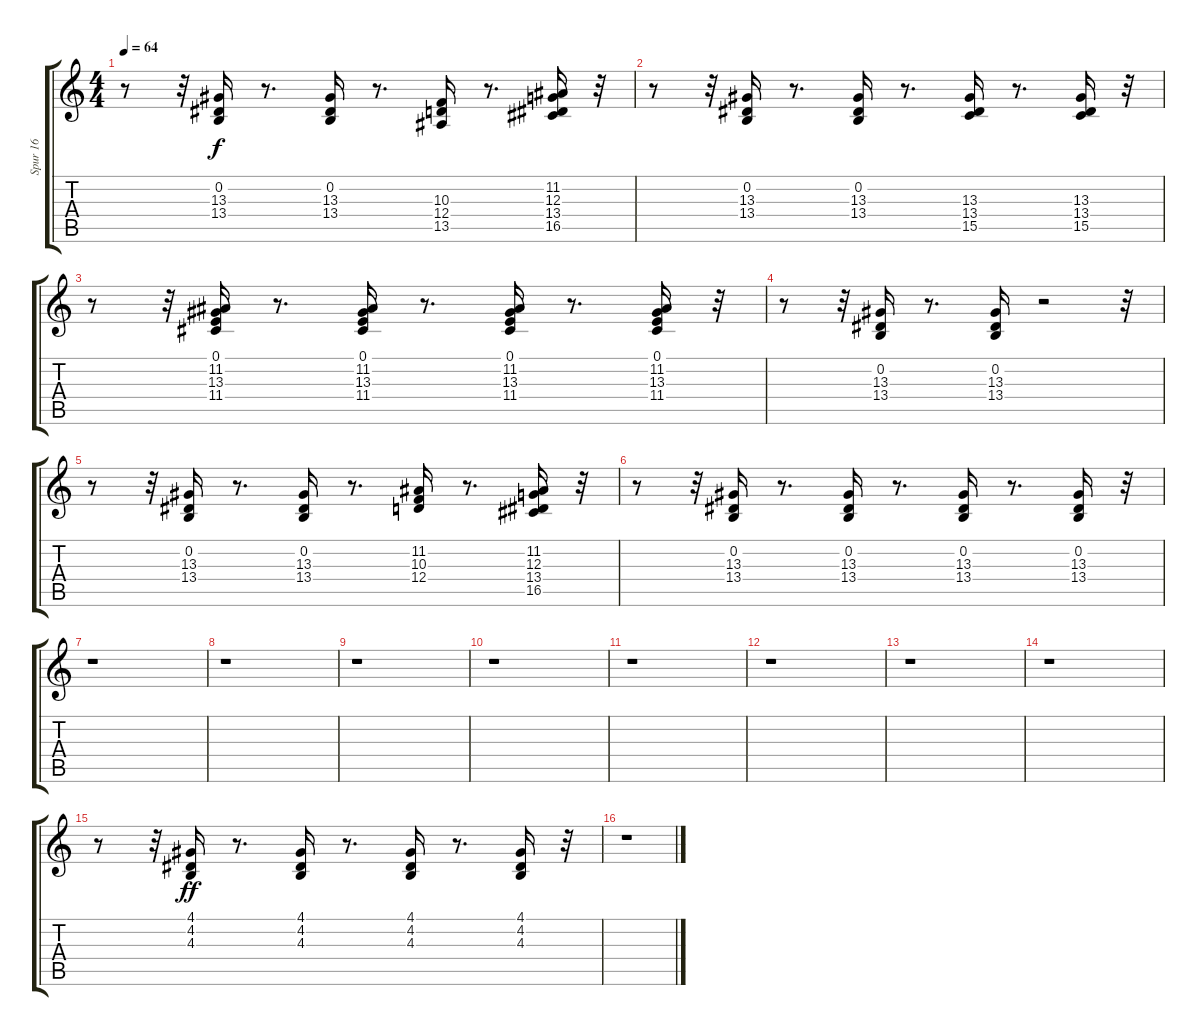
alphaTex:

\track ("Spur 16" "Spur 16") {instrument pizzicatostrings}
\staff {score tabs}
\tuning (E4 B3 G3 D3 A2 E2) {hide}
\ts (4 4)
\tempo 64
\clef g2
\ks c
r.8{dy f} r.32 (0.2 13.3 13.4).16 r.8{d} (0.2 13.3 13.4).16 r.8{d} (10.3 12.4 13.5).16 r.8{d} (11.2 12.3 13.4 16.5).16 r.32 |
r.8 r.32 (0.2 13.3 13.4).16 r.8{d} (0.2 13.3 13.4).16 r.8{d} (13.3 13.4 15.5).16 r.8{d} (13.3 13.4 15.5).16 r.32 |
r.8 r.32 (0.1 11.2 13.3 11.4).16 r.8{d} (0.1 11.2 13.3 11.4).16 r.8{d} (0.1 11.2 13.3 11.4).16 r.8{d} (0.1 11.2 13.3 11.4).16 r.32 |
r.8 r.32 (0.2 13.3 13.4).16 r.8{d} (0.2 13.3 13.4).16 r.2 r.32 |
r.8 r.32 (0.2 13.3 13.4).16 r.8{d} (0.2 13.3 13.4).16 r.8{d} (11.2 10.3 12.4).16 r.8{d} (11.2 12.3 13.4 16.5).16 r.32 |
r.8 r.32 (0.2 13.3 13.4).16 r.8{d} (0.2 13.3 13.4).16 r.8{d} (0.2 13.3 13.4).16 r.8{d} (0.2 13.3 13.4).16 r.32 |
r.1 |
r.1 |
r.1 |
r.1 |
r.1 |
r.1 |
r.1 |
r.1 |
r.8 r.32 (4.1 4.2 4.3).16{dy ff} r.8{d} (4.1 4.2 4.3).16 r.8{d} (4.1 4.2 4.3).16 r.8{d} (4.1 4.2 4.3).16 r.32 |
r.1
